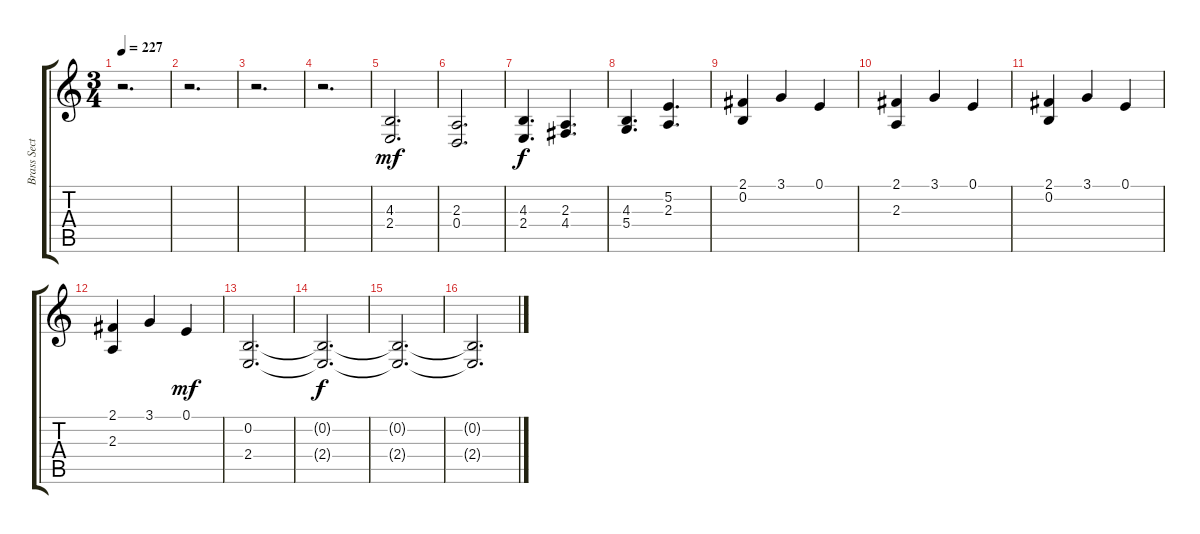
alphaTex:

\track ("Brass Section" "Brass Sect") {instrument brasssection}
\staff {score tabs}
\tuning (E4 B3 G3 D3 A2 E2) {hide}
\ts (3 4)
\tempo 227
\clef g2
\ks c
r.2{d dy fff} |
r.2{d} |
r.2{d} |
r.2{d} |
(4.3 2.4).2{d dy mf} |
(2.3 0.4).2{d} |
(4.3 2.4).4{d dy f} (2.3 4.4).4{d} |
(4.3 5.4).4{d} (5.2 2.3).4{d} |
(2.1 0.2).4 3.1.4 0.1.4 |
(2.1 2.3).4 3.1.4 0.1.4 |
(2.1 0.2).4 3.1.4 0.1.4 |
(2.1 2.3).4 3.1.4 0.1.4{dy mf} |
(0.2 2.4).2{d} |
(0.2{t} 2.4{t}).2{d dy f} |
(0.2{t} 2.4{t}).2{d} |
(0.2{t} 2.4{t}).2{d}
